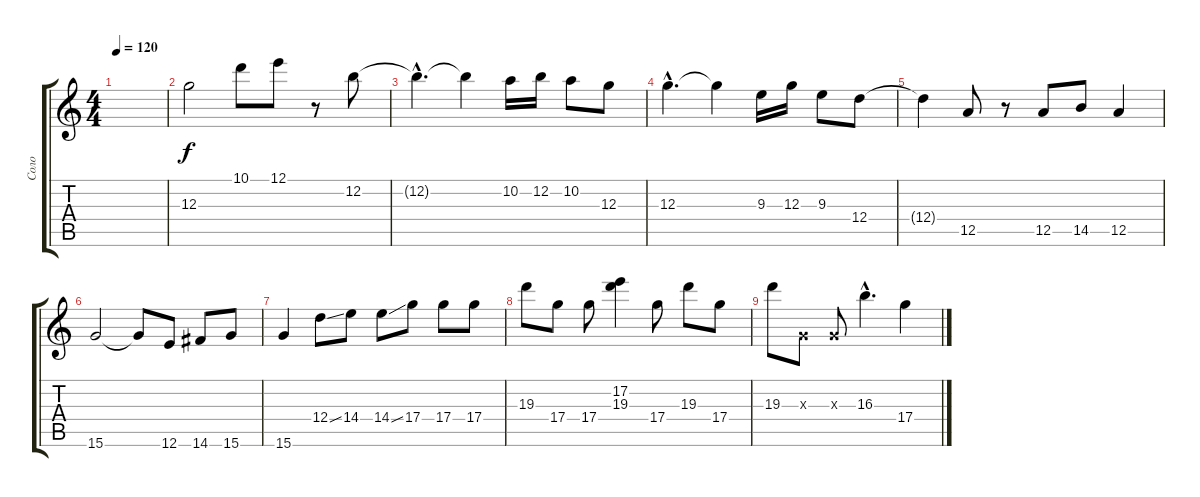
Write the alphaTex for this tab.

\track ("Соло" "Соло") {instrument overdrivenguitar}
\staff {score tabs}
\tuning (E4 B3 G3 D3 A2 E2) {hide}
\ts (4 4)
\tempo 120
\clef g2
\ks c
|
12.3.2 10.1.8 12.1.8 r.8 12.2.8 |
12.2{hac t}.4{d} 12.2{t}.4 10.2.16 12.2.16 10.2.8 12.3.8 |
12.3{hac}.4{d} 12.3{t}.4 9.3.16 12.3.16 9.3.8 12.4.8 |
12.4{t}.4 12.5.8 r.8 12.5.8 14.5.8 12.5.4 |
15.6.2 15.6{t}.8 12.6.8 14.6.8 15.6.8 |
15.6.4 12.4{ss}.8 14.4.8 14.4{ss}.8 17.4.8 17.4.8 17.4.8 |
19.3.8 17.4.8 17.4.8 (17.2 19.3).4 17.4.8 19.3.8 17.4.8 |
19.3.8 0.3{x}.8 0.3{x}.8 16.3{hac}.4{d} 17.4.4
